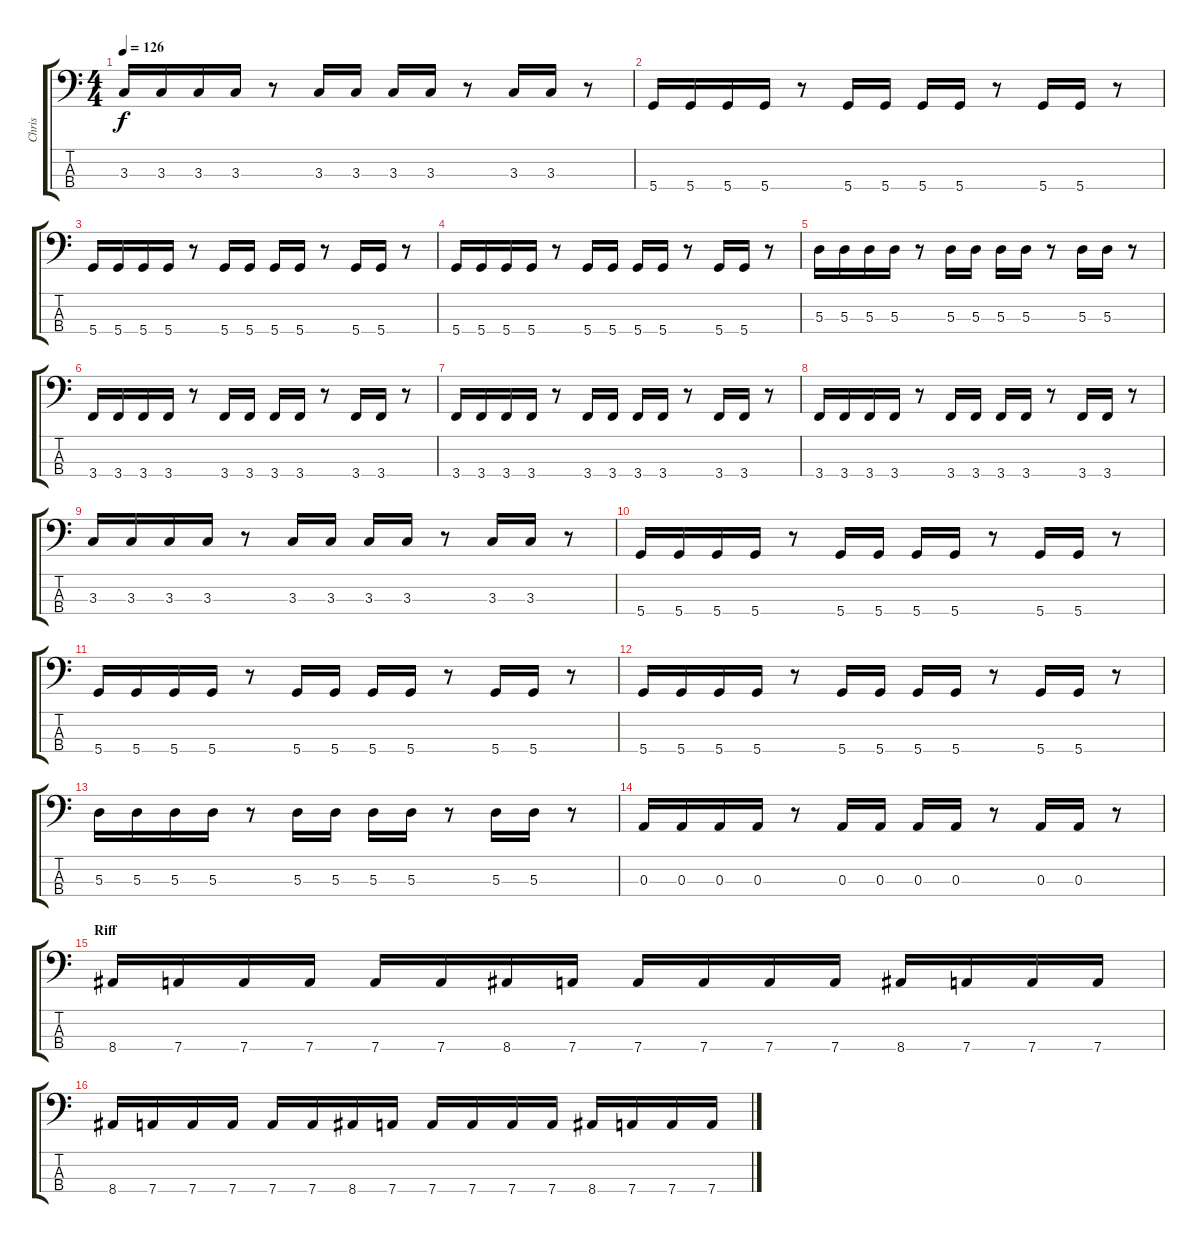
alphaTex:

\track ("Chris" "Chris") {instrument electricbassfinger}
\staff {score tabs}
\tuning (G2 D2 A1 D1) {hide}
\ts (4 4)
\tempo 126
\clef f4
\ks c
3.3.16{dy f} 3.3.16 3.3.16 3.3.16 r.8 3.3.16 3.3.16 3.3.16 3.3.16 r.8 3.3.16 3.3.16 r.8 |
5.4.16 5.4.16 5.4.16 5.4.16 r.8 5.4.16 5.4.16 5.4.16 5.4.16 r.8 5.4.16 5.4.16 r.8 |
5.4.16 5.4.16 5.4.16 5.4.16 r.8 5.4.16 5.4.16 5.4.16 5.4.16 r.8 5.4.16 5.4.16 r.8 |
5.4.16 5.4.16 5.4.16 5.4.16 r.8 5.4.16 5.4.16 5.4.16 5.4.16 r.8 5.4.16 5.4.16 r.8 |
5.3.16 5.3.16 5.3.16 5.3.16 r.8 5.3.16 5.3.16 5.3.16 5.3.16 r.8 5.3.16 5.3.16 r.8 |
3.4.16 3.4.16 3.4.16 3.4.16 r.8 3.4.16 3.4.16 3.4.16 3.4.16 r.8 3.4.16 3.4.16 r.8 |
3.4.16 3.4.16 3.4.16 3.4.16 r.8 3.4.16 3.4.16 3.4.16 3.4.16 r.8 3.4.16 3.4.16 r.8 |
3.4.16 3.4.16 3.4.16 3.4.16 r.8 3.4.16 3.4.16 3.4.16 3.4.16 r.8 3.4.16 3.4.16 r.8 |
3.3.16 3.3.16 3.3.16 3.3.16 r.8 3.3.16 3.3.16 3.3.16 3.3.16 r.8 3.3.16 3.3.16 r.8 |
5.4.16 5.4.16 5.4.16 5.4.16 r.8 5.4.16 5.4.16 5.4.16 5.4.16 r.8 5.4.16 5.4.16 r.8 |
5.4.16 5.4.16 5.4.16 5.4.16 r.8 5.4.16 5.4.16 5.4.16 5.4.16 r.8 5.4.16 5.4.16 r.8 |
5.4.16 5.4.16 5.4.16 5.4.16 r.8 5.4.16 5.4.16 5.4.16 5.4.16 r.8 5.4.16 5.4.16 r.8 |
5.3.16 5.3.16 5.3.16 5.3.16 r.8 5.3.16 5.3.16 5.3.16 5.3.16 r.8 5.3.16 5.3.16 r.8 |
0.3.16 0.3.16 0.3.16 0.3.16 r.8 0.3.16 0.3.16 0.3.16 0.3.16 r.8 0.3.16 0.3.16 r.8 |
\section ("" "Riff")
8.4.16 7.4.16 7.4.16 7.4.16 7.4.16 7.4.16 8.4.16 7.4.16 7.4.16 7.4.16 7.4.16 7.4.16 8.4.16 7.4.16 7.4.16 7.4.16 |
8.4.16 7.4.16 7.4.16 7.4.16 7.4.16 7.4.16 8.4.16 7.4.16 7.4.16 7.4.16 7.4.16 7.4.16 8.4.16 7.4.16 7.4.16 7.4.16
